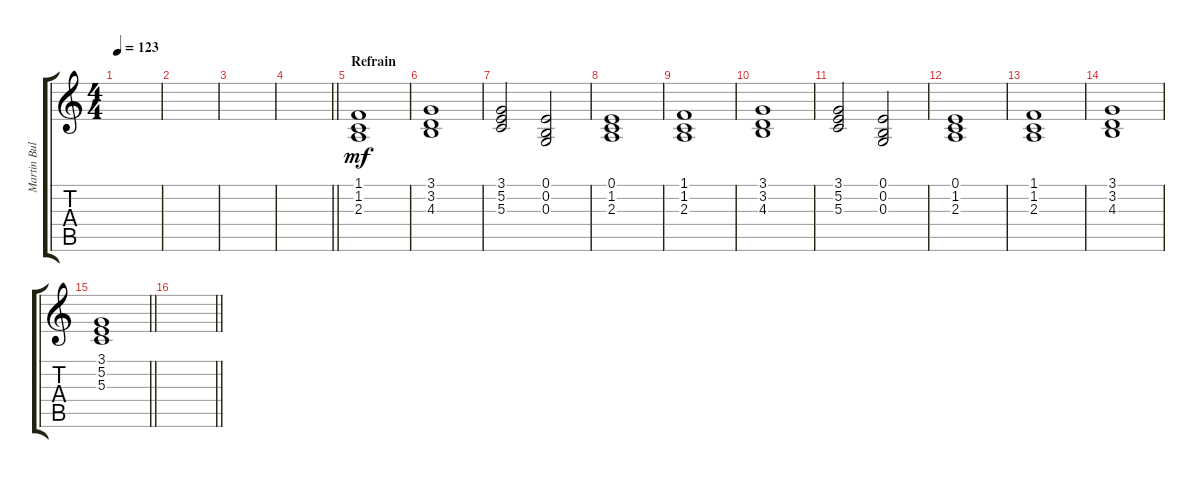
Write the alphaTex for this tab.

\track ("Martin Bullard - Keyboard (STRINGS)" "Martin Bul") {instrument pad2warm}
\staff {score tabs}
\tuning (E4 B3 G3 D3 A2 E2) {hide}
\ts (4 4)
\tempo 123
\clef g2
\ks c
|
|
|
\barLineRight lightlight
|
\section ("" "Refrain")
(1.1 1.2 2.3).1{dy mf} |
(3.1 3.2 4.3).1 |
(3.1 5.2 5.3).2 (0.1 0.2 0.3).2 |
(0.1 1.2 2.3).1 |
(1.1 1.2 2.3).1 |
(3.1 3.2 4.3).1 |
(3.1 5.2 5.3).2 (0.1 0.2 0.3).2 |
(0.1 1.2 2.3).1 |
(1.1 1.2 2.3).1 |
(3.1 3.2 4.3).1 |
\barLineRight lightlight
(3.1 5.2 5.3).1 |
\barLineRight lightlight
